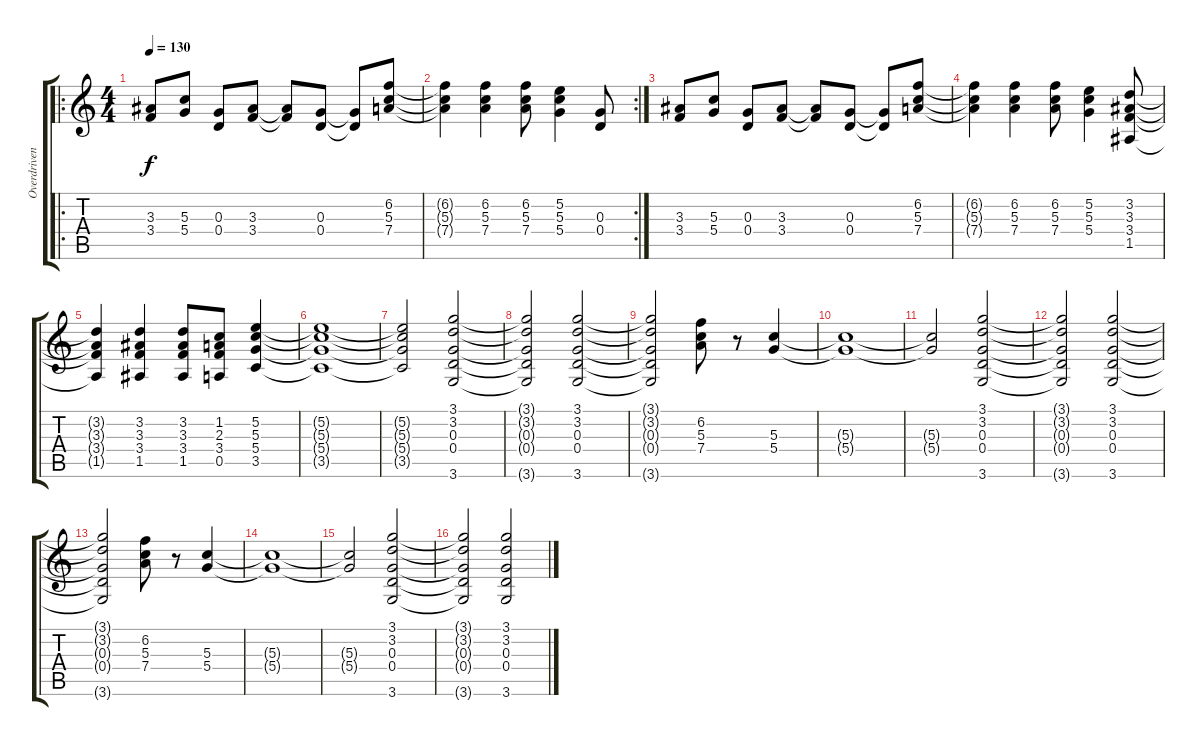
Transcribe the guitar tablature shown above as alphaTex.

\track ("Overdriven guitar" "Overdriven") {instrument overdrivenguitar}
\staff {score tabs}
\tuning (E4 B3 G3 D3 A2 E2) {hide}
\ro
\ts (4 4)
\tempo 130
\clef g2
\ks c
(3.3 3.4).8{dy f} (5.3 5.4).8 (0.3 0.4).8 (3.3 3.4).8 (3.3{t} 3.4{t}).8 (0.3 0.4).8 (0.3{t} 0.4{t}).8 (6.2 5.3 7.4).8 |
\rc 2
(6.2{t} 5.3{t} 7.4{t}).4 (6.2 5.3 7.4).4 (6.2 5.3 7.4).8 (5.2 5.3 5.4).4 (0.3 0.4).8 |
(3.3 3.4).8 (5.3 5.4).8 (0.3 0.4).8 (3.3 3.4).8 (3.3{t} 3.4{t}).8 (0.3 0.4).8 (0.3{t} 0.4{t}).8 (6.2 5.3 7.4).8 |
(6.2{t} 5.3{t} 7.4{t}).4 (6.2 5.3 7.4).4 (6.2 5.3 7.4).8 (5.2 5.3 5.4).4 (3.2 3.3 3.4 1.5).8 |
(3.2{t} 3.3{t} 3.4{t} 1.5{t}).4 (3.2 3.3 3.4 1.5).4 (3.2 3.3 3.4 1.5).8 (1.2 2.3 3.4 0.5).8 (5.2 5.3 5.4 3.5).4 |
(5.2{t} 5.3{t} 5.4{t} 3.5{t}).1 |
(5.2{t} 5.3{t} 5.4{t} 3.5{t}).2 (3.1 3.2 0.3 0.4 3.6).2 |
(3.1{t} 3.2{t} 0.3{t} 0.4{t} 3.6{t}).2 (3.1 3.2 0.3 0.4 3.6).2 |
(3.1{t} 3.2{t} 0.3{t} 0.4{t} 3.6{t}).2 (6.2 5.3 7.4).8 r.8 (5.3 5.4).4 |
(5.3{t} 5.4{t}).1 |
(5.3{t} 5.4{t}).2 (3.1 3.2 0.3 0.4 3.6).2 |
(3.1{t} 3.2{t} 0.3{t} 0.4{t} 3.6{t}).2 (3.1 3.2 0.3 0.4 3.6).2 |
(3.1{t} 3.2{t} 0.3{t} 0.4{t} 3.6{t}).2 (6.2 5.3 7.4).8 r.8 (5.3 5.4).4 |
(5.3{t} 5.4{t}).1 |
(5.3{t} 5.4{t}).2 (3.1 3.2 0.3 0.4 3.6).2 |
(3.1{t} 3.2{t} 0.3{t} 0.4{t} 3.6{t}).2 (3.1 3.2 0.3 0.4 3.6).2
